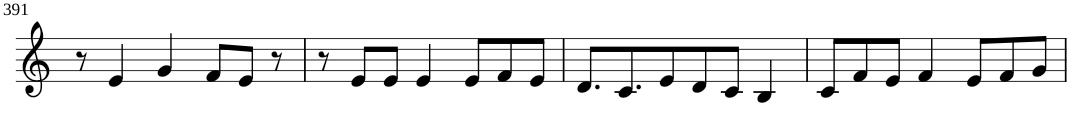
**kern
*part1
*staff1
*I"Violin
!!LO:PB:g=z
*clefG2
*k[]
*M8/8
=391
8r
4e/
4g/
8f/L
8e/J
8r
=392
8r
8e/L
8e/J
4e/
8e/L
8f/
8e/J
=393
8.d/L
8.c/
8e/
8d/
8c/J
4B/
=394
8c/L
8f/
8e/J
4f/
8e/L
8f/
8g/J
=
*-
